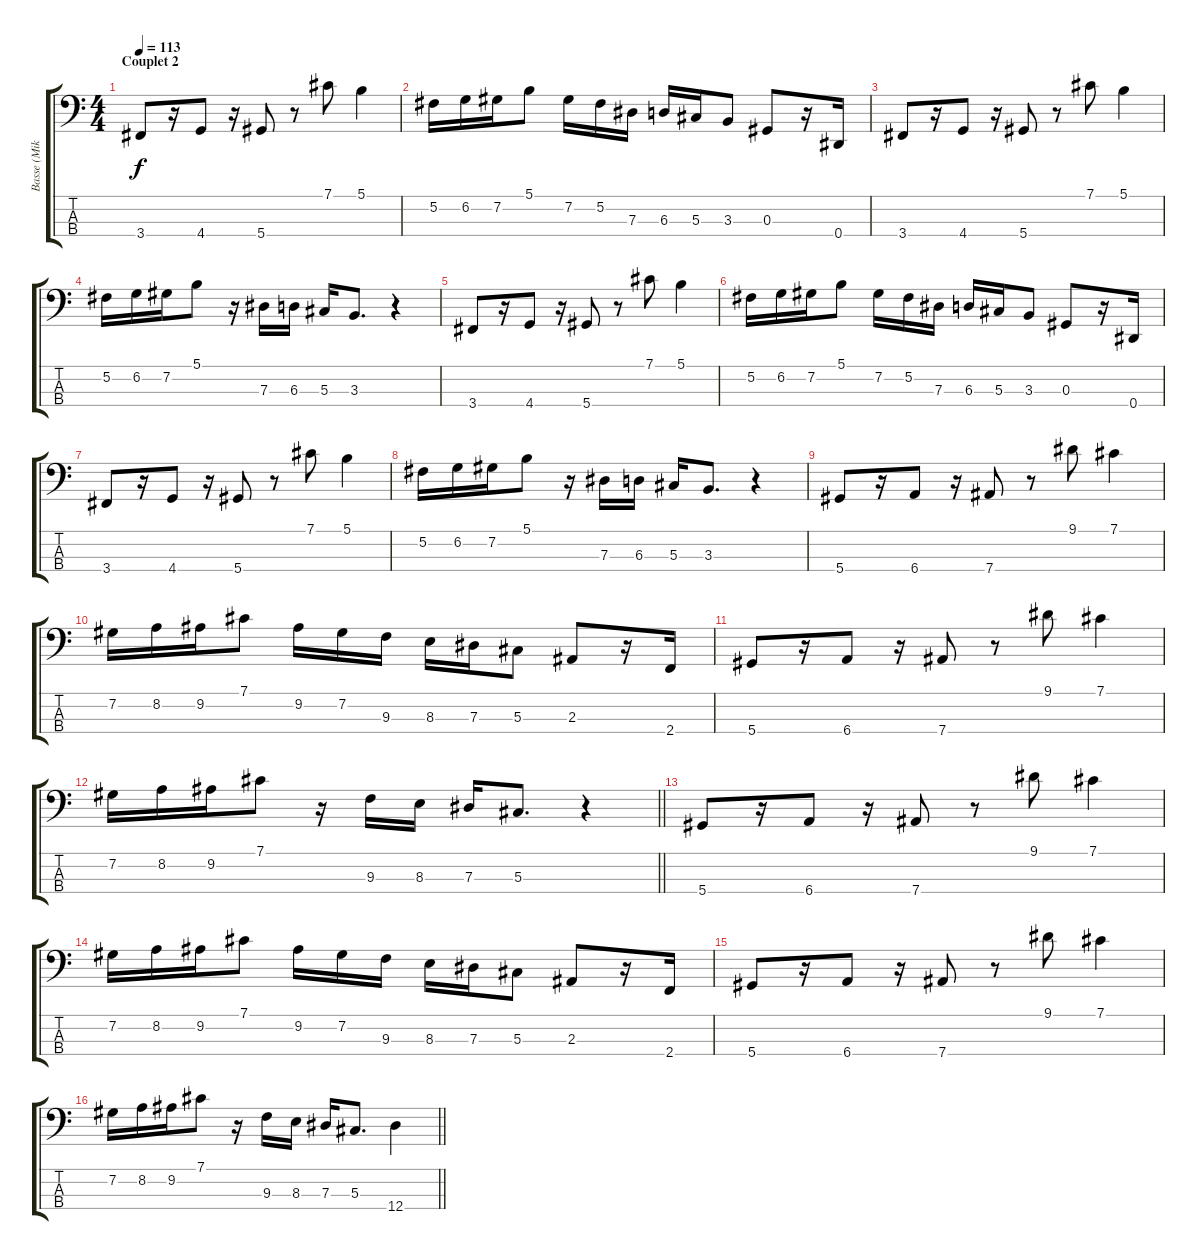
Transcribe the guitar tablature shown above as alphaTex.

\track ("Basse (Mike Starr)" "Basse (Mik") {instrument electricbassfinger}
\staff {score tabs}
\tuning (Gb2 Db2 Ab1 Eb1) {hide}
\ts (4 4)
\section ("" "Couplet 2")
\tempo 113
\clef f4
\ks c
3.4.8{dy f} r.16 4.4.8 r.16 5.4.8 r.8 7.1.8 5.1.4 |
5.2.16 6.2.16 7.2.16 5.1.8 7.2.16 5.2.16 7.3.16 6.3.16 5.3.16 3.3.8 0.3.8 r.16 0.4.16 |
3.4.8 r.16 4.4.8 r.16 5.4.8 r.8 7.1.8 5.1.4 |
5.2.16 6.2.16 7.2.16 5.1.8 r.16 7.3.16 6.3.16 5.3.16 3.3.8{d} r.4 |
3.4.8 r.16 4.4.8 r.16 5.4.8 r.8 7.1.8 5.1.4 |
5.2.16 6.2.16 7.2.16 5.1.8 7.2.16 5.2.16 7.3.16 6.3.16 5.3.16 3.3.8 0.3.8 r.16 0.4.16 |
3.4.8 r.16 4.4.8 r.16 5.4.8 r.8 7.1.8 5.1.4 |
5.2.16 6.2.16 7.2.16 5.1.8 r.16 7.3.16 6.3.16 5.3.16 3.3.8{d} r.4 |
5.4.8 r.16 6.4.8 r.16 7.4.8 r.8 9.1.8 7.1.4 |
7.2.16 8.2.16 9.2.16 7.1.8 9.2.16 7.2.16 9.3.16 8.3.16 7.3.16 5.3.8 2.3.8 r.16 2.4.16 |
5.4.8 r.16 6.4.8 r.16 7.4.8 r.8 9.1.8 7.1.4 |
\barLineRight lightlight
7.2.16 8.2.16 9.2.16 7.1.8 r.16 9.3.16 8.3.16 7.3.16 5.3.8{d} r.4 |
5.4.8 r.16 6.4.8 r.16 7.4.8 r.8 9.1.8 7.1.4 |
7.2.16 8.2.16 9.2.16 7.1.8 9.2.16 7.2.16 9.3.16 8.3.16 7.3.16 5.3.8 2.3.8 r.16 2.4.16 |
5.4.8 r.16 6.4.8 r.16 7.4.8 r.8 9.1.8 7.1.4 |
\barLineRight lightlight
7.2.16 8.2.16 9.2.16 7.1.8 r.16 9.3.16 8.3.16 7.3.16 5.3.8{d} 12.4{ss}.4
